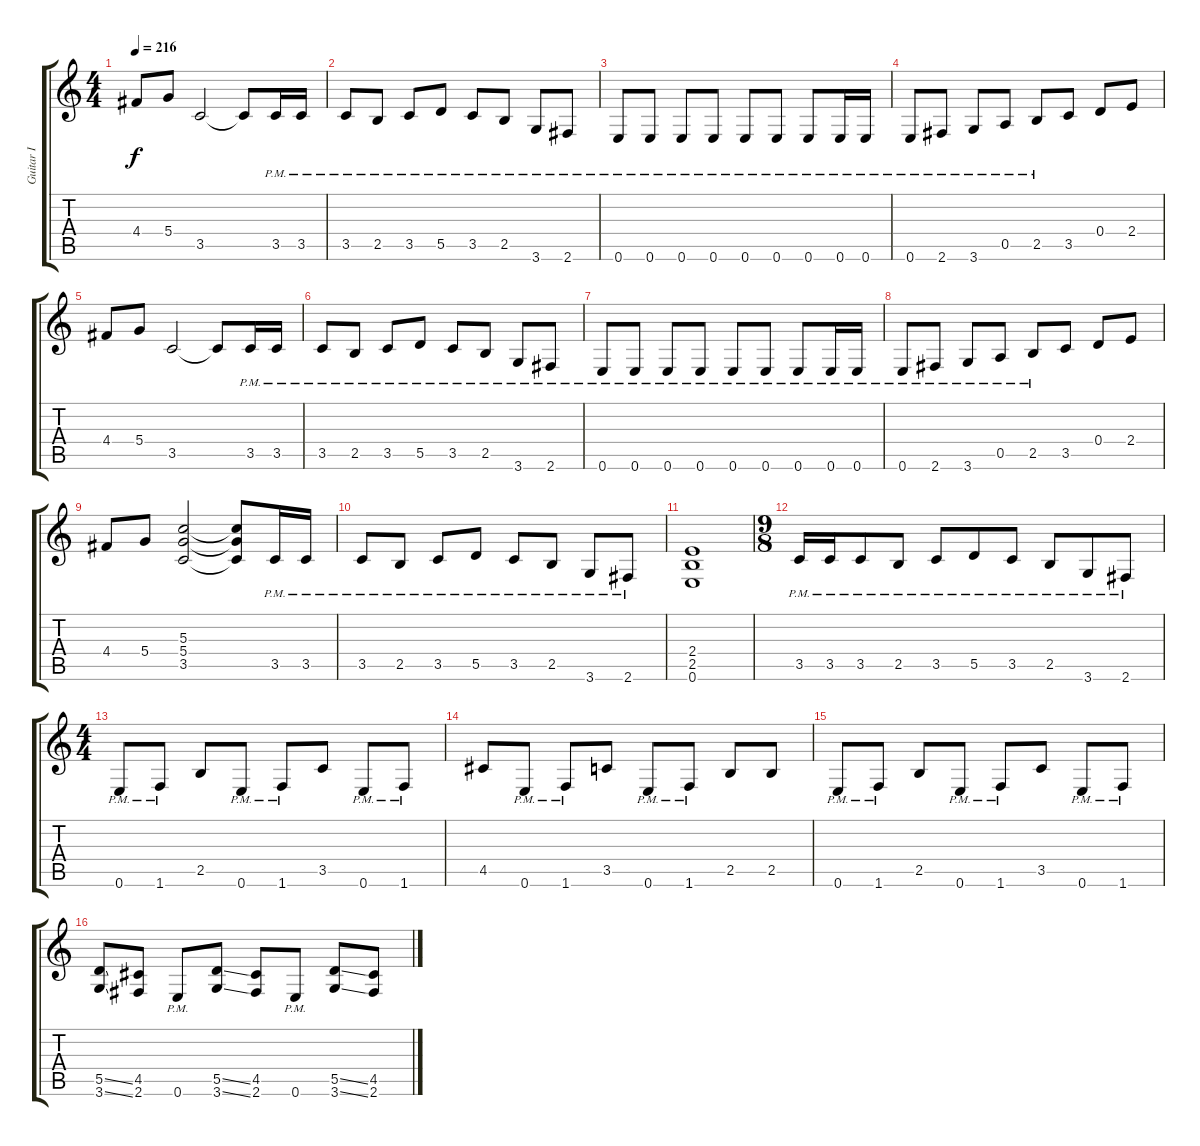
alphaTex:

\track ("Guitar I" "Guitar I") {instrument distortionguitar}
\staff {score tabs}
\tuning (E4 B3 G3 D3 A2 E2) {hide}
\ts (4 4)
\tempo 216
\clef g2
\ks c
4.4.8{dy f} 5.4.8 3.5.2 3.5{t}.8 3.5{pm}.16 3.5{pm}.16 |
3.5{pm}.8 2.5{pm}.8 3.5{pm}.8 5.5{pm}.8 3.5{pm}.8 2.5{pm}.8 3.6{pm}.8 2.6{pm}.8 |
0.6{pm}.8 0.6{pm}.8 0.6{pm}.8 0.6{pm}.8 0.6{pm}.8 0.6{pm}.8 0.6{pm}.8 0.6{pm}.16 0.6{pm}.16 |
0.6{pm}.8 2.6{pm}.8 3.6{pm}.8 0.5{pm}.8 2.5{pm}.8 3.5.8 0.4.8 2.4.8 |
4.4.8 5.4.8 3.5.2 3.5{t}.8 3.5{pm}.16 3.5{pm}.16 |
3.5{pm}.8 2.5{pm}.8 3.5{pm}.8 5.5{pm}.8 3.5{pm}.8 2.5{pm}.8 3.6{pm}.8 2.6{pm}.8 |
0.6{pm}.8 0.6{pm}.8 0.6{pm}.8 0.6{pm}.8 0.6{pm}.8 0.6{pm}.8 0.6{pm}.8 0.6{pm}.16 0.6{pm}.16 |
0.6{pm}.8 2.6{pm}.8 3.6{pm}.8 0.5{pm}.8 2.5{pm}.8 3.5.8 0.4.8 2.4.8 |
4.4.8 5.4.8 (5.3 5.4 3.5).2 (5.3{t} 5.4{t} 3.5{t}).8 3.5{pm}.16 3.5{pm}.16 |
3.5{pm}.8 2.5{pm}.8 3.5{pm}.8 5.5{pm}.8 3.5{pm}.8 2.5{pm}.8 3.6{pm}.8 2.6{pm}.8 |
(2.4 2.5 0.6).1 |
\ts (9 8)
3.5{pm}.16 3.5{pm}.16 3.5{pm}.8 2.5{pm}.8 3.5{pm}.8 5.5{pm}.8 3.5{pm}.8 2.5{pm}.8 3.6{pm}.8 2.6{pm}.8 |
\ts (4 4)
0.6{pm}.8 1.6{pm}.8 2.5.8 0.6{pm}.8 1.6{pm}.8 3.5.8 0.6{pm}.8 1.6{pm}.8 |
4.5.8 0.6{pm}.8 1.6{pm}.8 3.5.8 0.6{pm}.8 1.6{pm}.8 2.5.8 2.5.8 |
0.6{pm}.8 1.6{pm}.8 2.5.8 0.6{pm}.8 1.6{pm}.8 3.5.8 0.6{pm}.8 1.6{pm}.8 |
(5.5{ss} 3.6{ss}).8 (4.5 2.6).8 0.6{pm}.8 (5.5{ss} 3.6{ss}).8 (4.5 2.6).8 0.6{pm}.8 (5.5{ss} 3.6{ss}).8 (4.5 2.6).8
